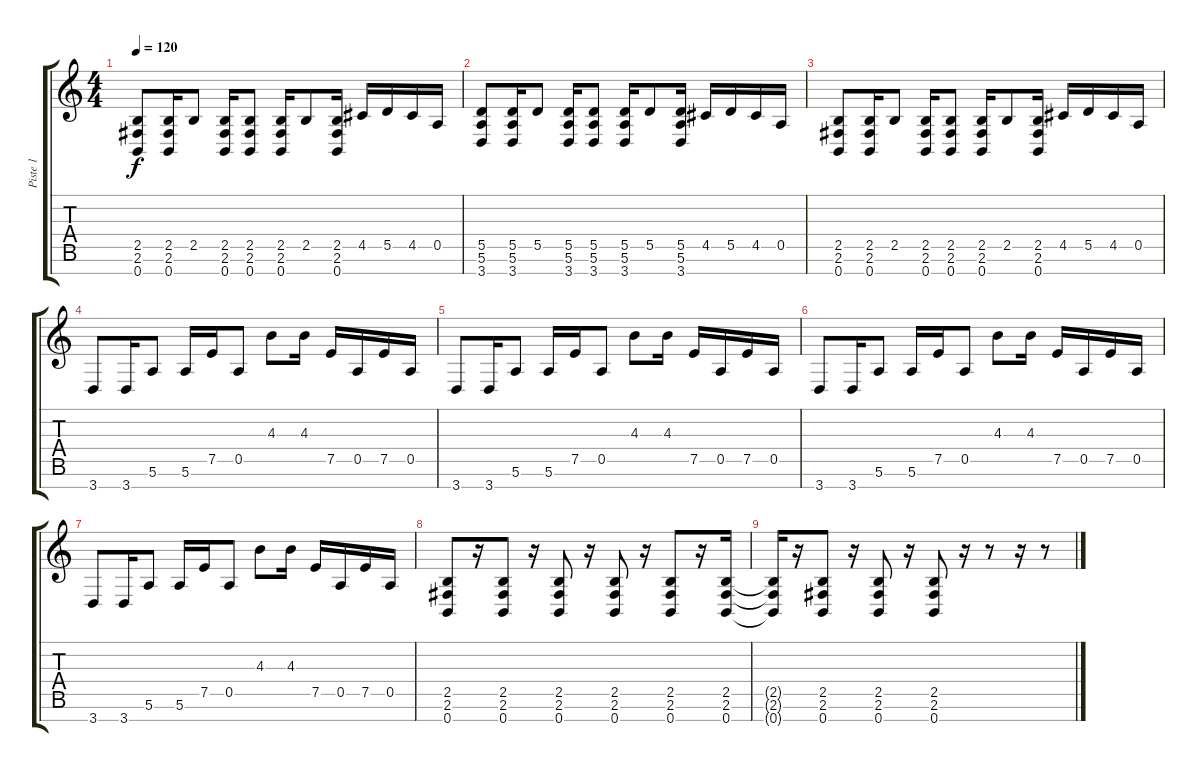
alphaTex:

\track ("Piste 1" "Piste 1") {instrument overdrivenguitar}
\staff {score tabs}
\tuning (E4 B3 G3 D3 A2 E2 B1) {hide}
\ts (4 4)
\tempo 120
\clef g2
\ks c
(2.5 2.6 0.7).8{dy f} (2.5 2.6 0.7).16 2.5.8 (2.5 2.6 0.7).16 (2.5 2.6 0.7).8 (2.5 2.6 0.7).16 2.5.8 (2.5 2.6 0.7).16 4.5.16 5.5.16 4.5.16 0.5.16 |
(5.5 5.6 3.7).8 (5.5 5.6 3.7).16 5.5.8 (5.5 5.6 3.7).16 (5.5 5.6 3.7).8 (5.5 5.6 3.7).16 5.5.8 (5.5 5.6 3.7).16 4.5.16 5.5.16 4.5.16 0.5.16 |
(2.5 2.6 0.7).8 (2.5 2.6 0.7).16 2.5.8 (2.5 2.6 0.7).16 (2.5 2.6 0.7).8 (2.5 2.6 0.7).16 2.5.8 (2.5 2.6 0.7).16 4.5.16 5.5.16 4.5.16 0.5.16 |
3.7.8 3.7.16 5.6.8 5.6.16 7.5.16 0.5.8 4.3.8 4.3.16 7.5.16 0.5.16 7.5.16 0.5.16 |
3.7.8 3.7.16 5.6.8 5.6.16 7.5.16 0.5.8 4.3.8 4.3.16 7.5.16 0.5.16 7.5.16 0.5.16 |
3.7.8 3.7.16 5.6.8 5.6.16 7.5.16 0.5.8 4.3.8 4.3.16 7.5.16 0.5.16 7.5.16 0.5.16 |
3.7.8 3.7.16 5.6.8 5.6.16 7.5.16 0.5.8 4.3.8 4.3.16 7.5.16 0.5.16 7.5.16 0.5.16 |
(2.5 2.6 0.7).8 r.16 (2.5 2.6 0.7).8 r.16 (2.5 2.6 0.7).8 r.16 (2.5 2.6 0.7).8 r.16 (2.5 2.6 0.7).8 r.16 (2.5 2.6 0.7).16 |
(2.5{t} 2.6{t} 0.7{t}).16 r.16 (2.5 2.6 0.7).8 r.16 (2.5 2.6 0.7).8 r.16 (2.5 2.6 0.7).8 r.16 r.8 r.16 r.8
